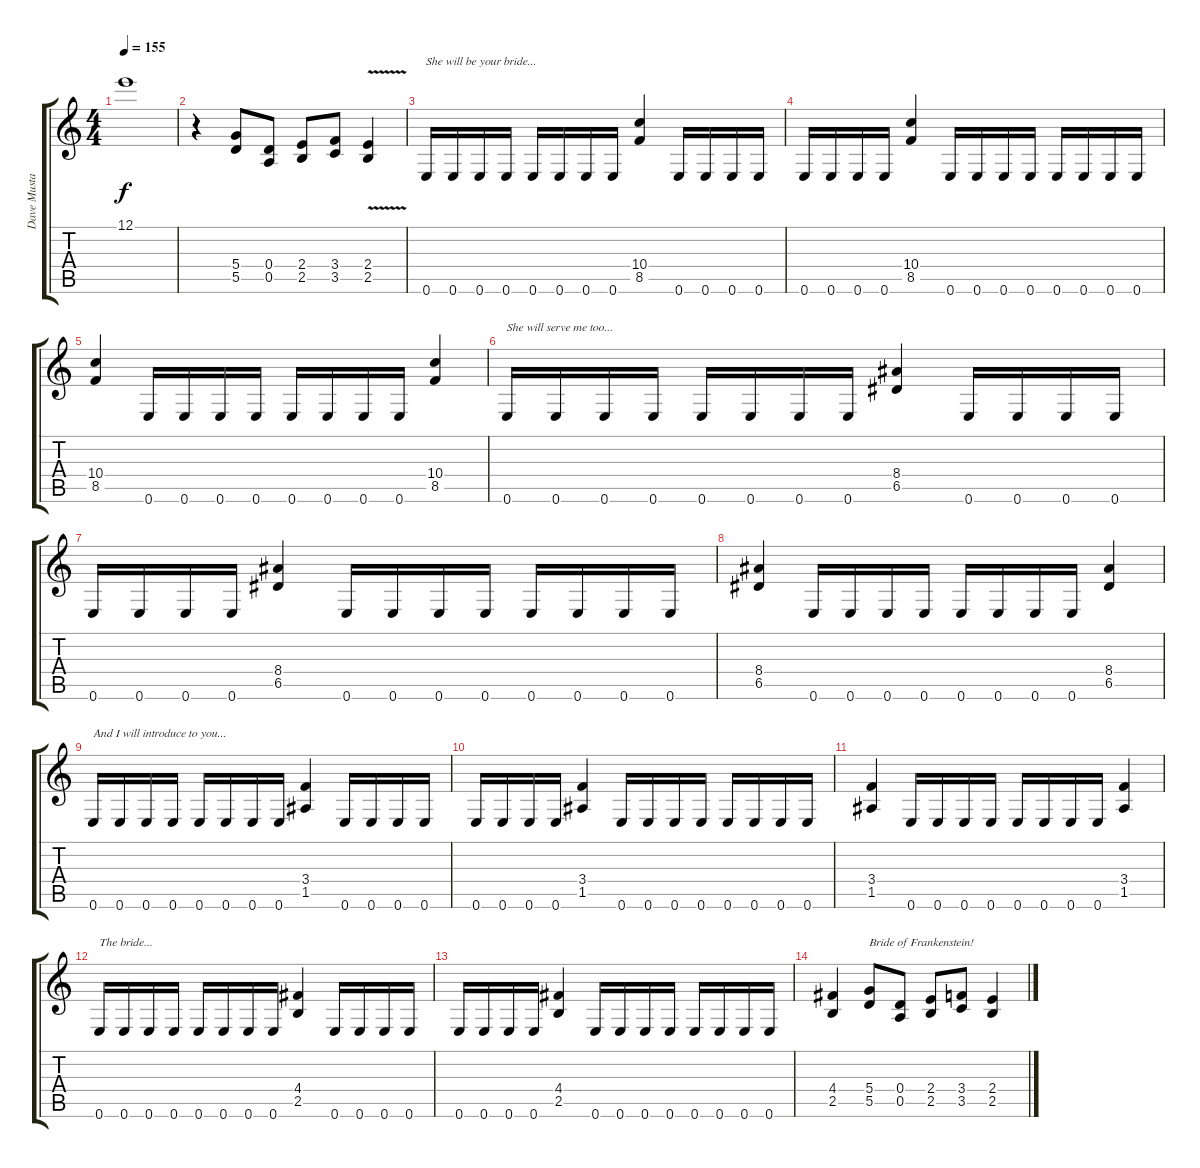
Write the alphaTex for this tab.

\track ("Dave Mustaine" "Dave Musta") {instrument distortionguitar}
\staff {score tabs}
\tuning (E4 B3 G3 D3 A2 E2) {hide}
\ts (4 4)
\tempo 155
\clef g2
\ks c
12.1{t}.1{dy f} |
r.4{volume 12} (5.4 5.5).8 (0.4 0.5).8 (2.4 2.5).8 (3.4 3.5).8 (2.4{v} 2.5).4 |
0.6.16{txt "She will be your bride..."} 0.6.16 0.6.16 0.6.16 0.6.16 0.6.16 0.6.16 0.6.16 (10.4 8.5).4 0.6.16 0.6.16 0.6.16 0.6.16 |
0.6.16 0.6.16 0.6.16 0.6.16 (10.4 8.5).4 0.6.16 0.6.16 0.6.16 0.6.16 0.6.16 0.6.16 0.6.16 0.6.16 |
(10.4 8.5).4 0.6.16 0.6.16 0.6.16 0.6.16 0.6.16 0.6.16 0.6.16 0.6.16 (10.4 8.5).4 |
0.6.16{txt "She will serve me too..."} 0.6.16 0.6.16 0.6.16 0.6.16 0.6.16 0.6.16 0.6.16 (8.4 6.5).4 0.6.16 0.6.16 0.6.16 0.6.16 |
0.6.16 0.6.16 0.6.16 0.6.16 (8.4 6.5).4 0.6.16 0.6.16 0.6.16 0.6.16 0.6.16 0.6.16 0.6.16 0.6.16 |
(8.4 6.5).4 0.6.16 0.6.16 0.6.16 0.6.16 0.6.16 0.6.16 0.6.16 0.6.16 (8.4 6.5).4 |
0.6.16{txt "And I will introduce to you..."} 0.6.16 0.6.16 0.6.16 0.6.16 0.6.16 0.6.16 0.6.16 (3.4 1.5).4 0.6.16 0.6.16 0.6.16 0.6.16 |
0.6.16 0.6.16 0.6.16 0.6.16 (3.4 1.5).4 0.6.16 0.6.16 0.6.16 0.6.16 0.6.16 0.6.16 0.6.16 0.6.16 |
(3.4 1.5).4 0.6.16 0.6.16 0.6.16 0.6.16 0.6.16 0.6.16 0.6.16 0.6.16 (3.4 1.5).4 |
0.6.16{txt "The bride..."} 0.6.16 0.6.16 0.6.16 0.6.16 0.6.16 0.6.16 0.6.16 (4.4 2.5).4 0.6.16 0.6.16 0.6.16 0.6.16 |
0.6.16 0.6.16 0.6.16 0.6.16 (4.4 2.5).4 0.6.16 0.6.16 0.6.16 0.6.16 0.6.16 0.6.16 0.6.16 0.6.16 |
(4.4 2.5).4 (5.4 5.5).8{txt "Bride of Frankenstein!"} (0.4 0.5).8 (2.4 2.5).8 (3.4 3.5).8 (2.4 2.5).4
